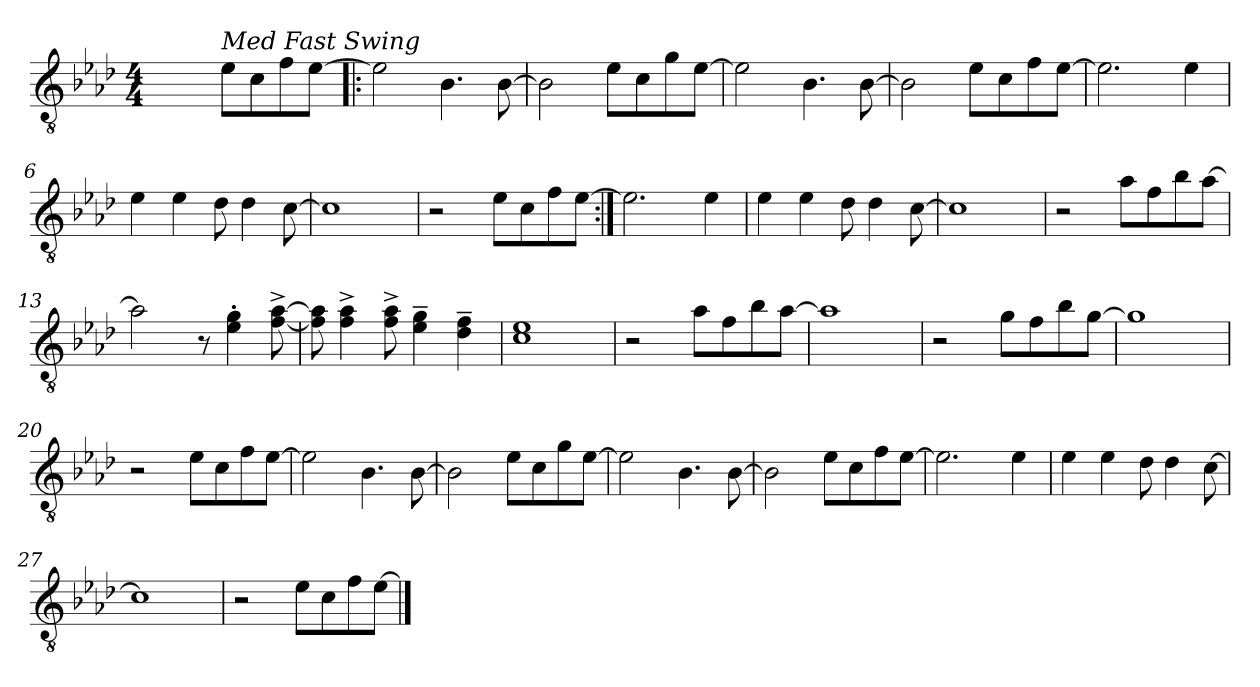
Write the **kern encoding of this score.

**kern
*part1
*staff1
*clefGv2
*k[b-e-a-d-]
*A-:
*M4/4
=
2ryy
!LO:TX:a:i:t=Med Fast Swing
8e-\L
8c\
8f\
[8e-\J
=1!|:
*^
2e-\]	2ryy
2ryy	4.B-\
.	[<8B-\
=2	=2
2ryy	2B-\]
8e-\L	2ryy
8c\	.
8g\	.
[8e-\J	.
=3	=3
2e-\]	2ryy
2ryy	4.B-\
.	[<8B-\
=4	=4
2ryy	2B-\]
8e-\L	2ryy
8c\	.
8f\	.
[>8e-\J	.
*v	*v
!!LO:LB:g=z
=5
2.e-\]
4e-\
=6
4e-\
4e-\
8d-\
4d-\
[8c\
=7
1c]
=7X1
2r
8e-\L
8c\
8f\
[8e-\J
!!LO:LB:g=z
=9:|!
2.e-\]
4e-\
=10
4e-\
4e-\
8d-\
4d-\
[8c\
=11
1c]
=12
2r
8a-\L
8f\
8b-\
[8a-\J
!!LO:LB:g=z
=13
2a-\]
8r
4e-\'> 4g\'>
[8f\^> [8a-\^>
=14
8f\] 8a-\]
4f\^> 4a-\^>
8f\^> 8a-\^>
4e-\~> 4g\~>
4d-\~> 4f\~>
=15
1c 1e-
=16
2r
8a-\L
8f\
8b-\
[8a-\J
!!LO:LB:g=z
=17
1a-]
=18
2r
8g\L
8f\
8b-\
[8g\J
=19
1g]
=20
2r
8e-\L
8c\
8f\
[8e-\J
!!LO:LB:g=z
=21
*^
2e-\]	2ryy
2ryy	4.B-\
.	[<8B-\
=22	=22
2ryy	2B-\]
8e-\L	2ryy
8c\	.
8g\	.
[8e-\J	.
=23	=23
2e-\]	2ryy
2ryy	4.B-\
.	[<8B-\
=24	=24
2ryy	2B-\]
8e-\L	2ryy
8c\	.
8f\	.
[8e-\J	.
*v	*v
!!LO:LB:g=z
=25
2.e-\]
4e-\
=26
4e-\
4e-\
8d-\
4d-\
[8c\
=27
1c]
=28
2r
8e-\L
8c\
8f\
[8e-\J
==
*-
